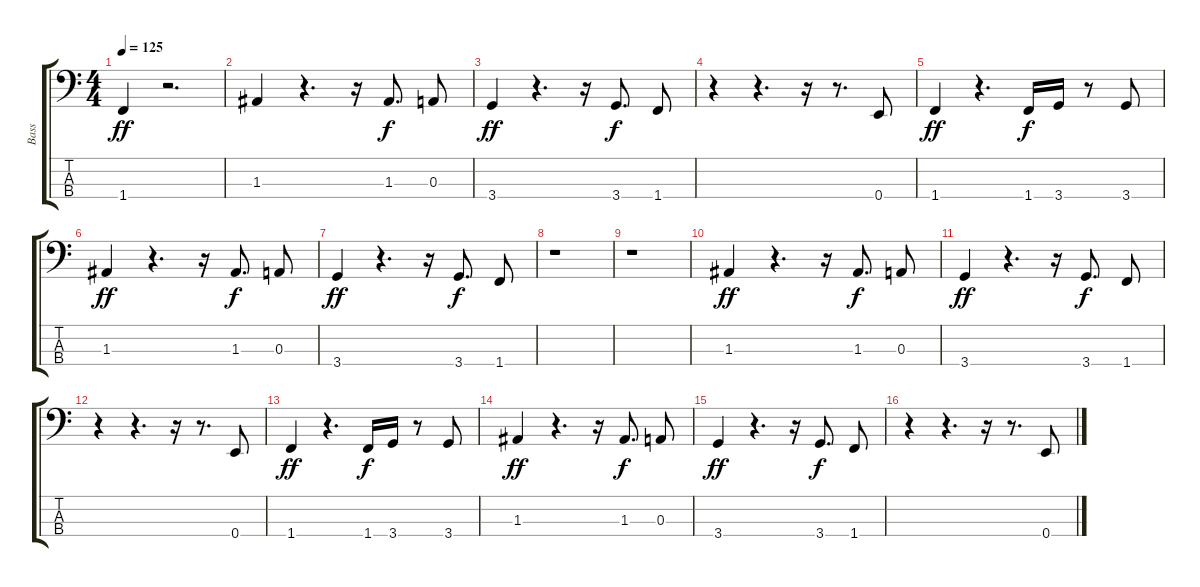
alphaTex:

\track ("Bass      " "Bass      ") {instrument electricbassfinger}
\staff {score tabs}
\tuning (G2 D2 A1 E1) {hide}
\ts (4 4)
\tempo 125
\clef f4
\ks c
1.4.4{dy ff} r.2{d} |
1.3.4 r.4{d} r.16 1.3.8{d dy f} 0.3.8 |
3.4.4{dy ff} r.4{d} r.16 3.4.8{d dy f} 1.4.8 |
r.4 r.4{d} r.16 r.8{d} 0.4.8 |
1.4.4{dy ff} r.4{d} 1.4.16{dy f} 3.4.16 r.8 3.4.8 |
1.3.4{dy ff} r.4{d} r.16 1.3.8{d dy f} 0.3.8 |
3.4.4{dy ff} r.4{d} r.16 3.4.8{d dy f} 1.4.8 |
r.1 |
r.1 |
1.3.4{dy ff} r.4{d} r.16 1.3.8{d dy f} 0.3.8 |
3.4.4{dy ff} r.4{d} r.16 3.4.8{d dy f} 1.4.8 |
r.4 r.4{d} r.16 r.8{d} 0.4.8 |
1.4.4{dy ff} r.4{d} 1.4.16{dy f} 3.4.16 r.8 3.4.8 |
1.3.4{dy ff} r.4{d} r.16 1.3.8{d dy f} 0.3.8 |
3.4.4{dy ff} r.4{d} r.16 3.4.8{d dy f} 1.4.8 |
r.4 r.4{d} r.16 r.8{d} 0.4.8
